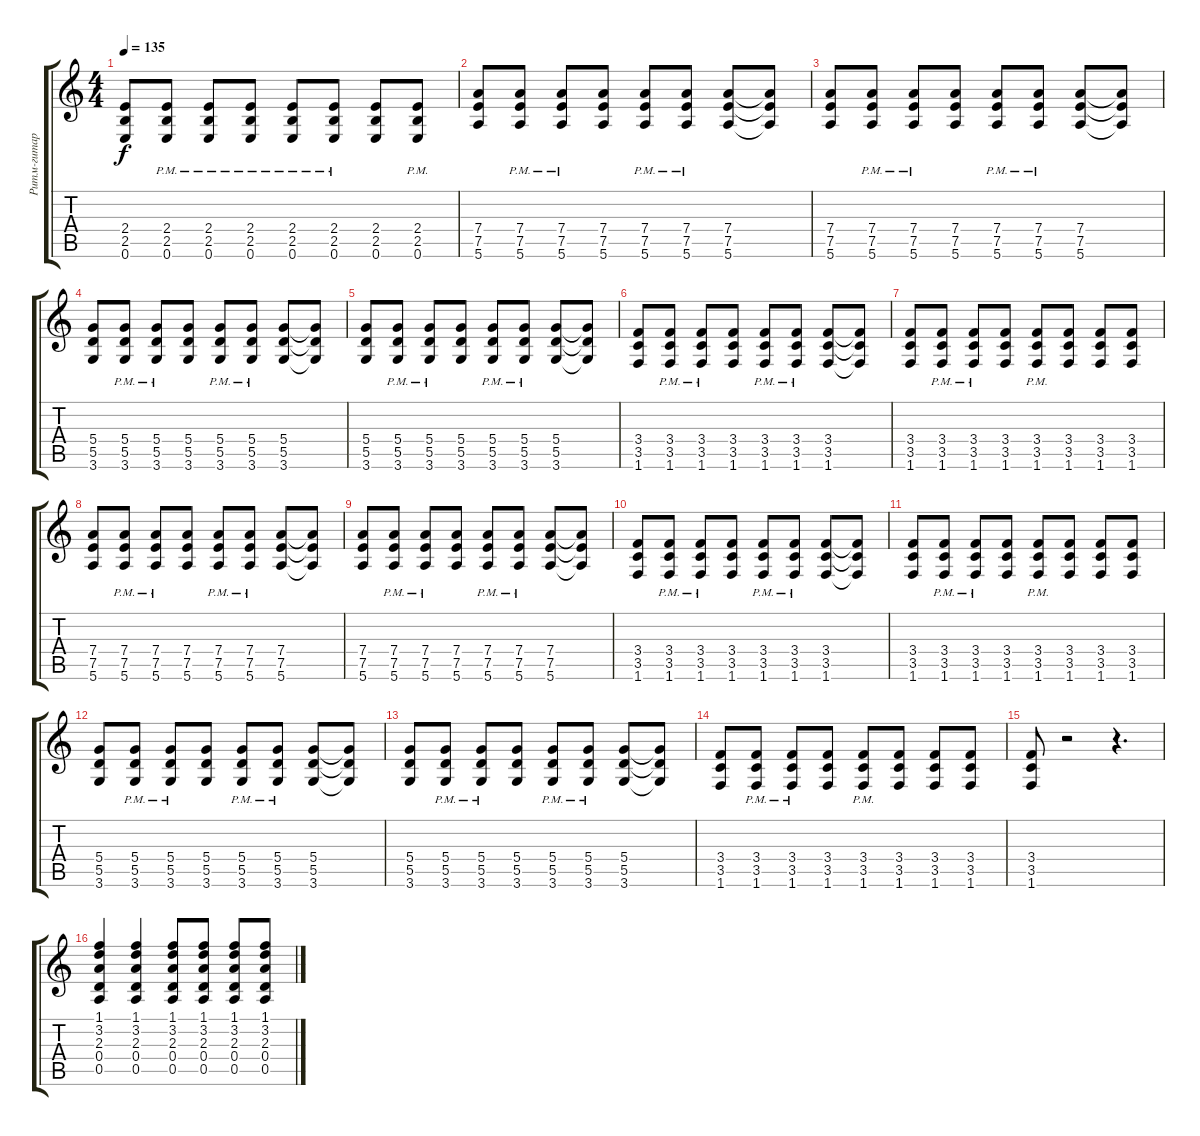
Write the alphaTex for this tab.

\track ("Ритм-гитара" "Ритм-гитар") {instrument distortionguitar}
\staff {score tabs}
\tuning (E4 B3 G3 D3 A2 E2) {hide}
\ts (4 4)
\tempo 135
\clef g2
\ks c
(2.4 2.5 0.6).8{dy f} (2.4{pm} 2.5{pm} 0.6{pm}).8 (2.4{pm} 2.5{pm} 0.6{pm}).8 (2.4{pm} 2.5{pm} 0.6{pm}).8 (2.4{pm} 2.5{pm} 0.6{pm}).8 (2.4{pm} 2.5{pm} 0.6{pm}).8 (2.4 2.5 0.6).8 (2.4{pm} 2.5{pm} 0.6{pm}).8 |
(7.4 7.5 5.6).8 (7.4{pm} 7.5{pm} 5.6{pm}).8 (7.4{pm} 7.5{pm} 5.6{pm}).8 (7.4 7.5 5.6).8 (7.4{pm} 7.5{pm} 5.6{pm}).8 (7.4{pm} 7.5{pm} 5.6{pm}).8 (7.4 7.5 5.6).8 (7.4{t} 7.5{t} 5.6{t}).8 |
(7.4 7.5 5.6).8 (7.4{pm} 7.5{pm} 5.6{pm}).8 (7.4{pm} 7.5{pm} 5.6{pm}).8 (7.4 7.5 5.6).8 (7.4{pm} 7.5{pm} 5.6{pm}).8 (7.4{pm} 7.5{pm} 5.6{pm}).8 (7.4 7.5 5.6).8 (7.4{t} 7.5{t} 5.6{t}).8 |
(5.4 5.5 3.6).8 (5.4{pm} 5.5{pm} 3.6{pm}).8 (5.4{pm} 5.5{pm} 3.6{pm}).8 (5.4 5.5 3.6).8 (5.4{pm} 5.5{pm} 3.6{pm}).8 (5.4{pm} 5.5{pm} 3.6{pm}).8 (5.4 5.5 3.6).8 (5.4{t} 5.5{t} 3.6{t}).8 |
(5.4 5.5 3.6).8 (5.4{pm} 5.5{pm} 3.6{pm}).8 (5.4{pm} 5.5{pm} 3.6{pm}).8 (5.4 5.5 3.6).8 (5.4{pm} 5.5{pm} 3.6{pm}).8 (5.4{pm} 5.5{pm} 3.6{pm}).8 (5.4 5.5 3.6).8 (5.4{t} 5.5{t} 3.6{t}).8 |
(3.4 3.5 1.6).8 (3.4{pm} 3.5{pm} 1.6{pm}).8 (3.4{pm} 3.5{pm} 1.6{pm}).8 (3.4 3.5 1.6).8 (3.4{pm} 3.5{pm} 1.6{pm}).8 (3.4{pm} 3.5{pm} 1.6{pm}).8 (3.4 3.5 1.6).8 (3.4{t} 3.5{t} 1.6{t}).8 |
(3.4 3.5 1.6).8 (3.4{pm} 3.5{pm} 1.6{pm}).8 (3.4{pm} 3.5{pm} 1.6{pm}).8 (3.4 3.5 1.6).8 (3.4{pm} 3.5{pm} 1.6{pm}).8 (3.4 3.5 1.6).8 (3.4 3.5 1.6).8 (3.4 3.5 1.6).8 |
(7.4 7.5 5.6).8 (7.4{pm} 7.5{pm} 5.6{pm}).8 (7.4{pm} 7.5{pm} 5.6{pm}).8 (7.4 7.5 5.6).8 (7.4{pm} 7.5{pm} 5.6{pm}).8 (7.4{pm} 7.5{pm} 5.6{pm}).8 (7.4 7.5 5.6).8 (7.4{t} 7.5{t} 5.6{t}).8 |
(7.4 7.5 5.6).8 (7.4{pm} 7.5{pm} 5.6{pm}).8 (7.4{pm} 7.5{pm} 5.6{pm}).8 (7.4 7.5 5.6).8 (7.4{pm} 7.5{pm} 5.6{pm}).8 (7.4{pm} 7.5{pm} 5.6{pm}).8 (7.4 7.5 5.6).8 (7.4{t} 7.5{t} 5.6{t}).8 |
(3.4 3.5 1.6).8 (3.4{pm} 3.5{pm} 1.6{pm}).8 (3.4{pm} 3.5{pm} 1.6{pm}).8 (3.4 3.5 1.6).8 (3.4{pm} 3.5{pm} 1.6{pm}).8 (3.4{pm} 3.5{pm} 1.6{pm}).8 (3.4 3.5 1.6).8 (3.4{t} 3.5{t} 1.6{t}).8 |
(3.4 3.5 1.6).8 (3.4{pm} 3.5{pm} 1.6{pm}).8 (3.4{pm} 3.5{pm} 1.6{pm}).8 (3.4 3.5 1.6).8 (3.4{pm} 3.5{pm} 1.6{pm}).8 (3.4 3.5 1.6).8 (3.4 3.5 1.6).8 (3.4 3.5 1.6).8 |
(5.4 5.5 3.6).8 (5.4{pm} 5.5{pm} 3.6{pm}).8 (5.4{pm} 5.5{pm} 3.6{pm}).8 (5.4 5.5 3.6).8 (5.4{pm} 5.5{pm} 3.6{pm}).8 (5.4{pm} 5.5{pm} 3.6{pm}).8 (5.4 5.5 3.6).8 (5.4{t} 5.5{t} 3.6{t}).8 |
(5.4 5.5 3.6).8 (5.4{pm} 5.5{pm} 3.6{pm}).8 (5.4{pm} 5.5{pm} 3.6{pm}).8 (5.4 5.5 3.6).8 (5.4{pm} 5.5{pm} 3.6{pm}).8 (5.4{pm} 5.5{pm} 3.6{pm}).8 (5.4 5.5 3.6).8 (5.4{t} 5.5{t} 3.6{t}).8 |
(3.4 3.5 1.6).8 (3.4{pm} 3.5{pm} 1.6{pm}).8 (3.4{pm} 3.5{pm} 1.6{pm}).8 (3.4 3.5 1.6).8 (3.4{pm} 3.5{pm} 1.6{pm}).8 (3.4 3.5 1.6).8 (3.4 3.5 1.6).8 (3.4 3.5 1.6).8 |
(3.4 3.5 1.6).8 r.2 r.4{d} |
(1.1 3.2 2.3 0.4 0.5).4 (1.1 3.2 2.3 0.4 0.5).4 (1.1 3.2 2.3 0.4 0.5).8 (1.1 3.2 2.3 0.4 0.5).8 (1.1 3.2 2.3 0.4 0.5).8 (1.1 3.2 2.3 0.4 0.5).8
